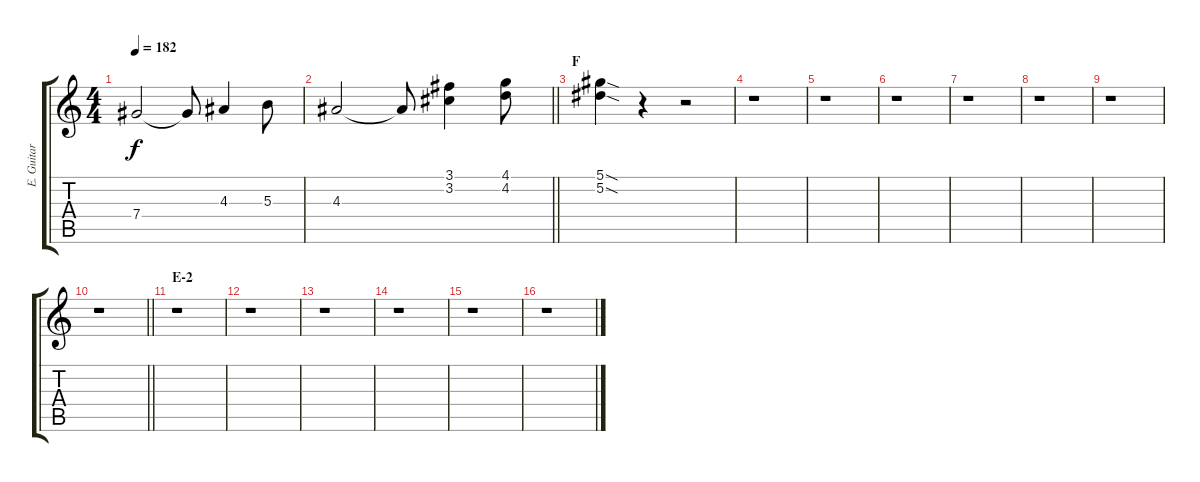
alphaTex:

\track ("E. Guitar I" "E. Guitar ") {instrument overdrivenguitar}
\staff {score tabs}
\tuning (Eb4 Bb3 Gb3 Db3 Ab2 Eb2) {hide}
\ts (4 4)
\tempo 182
\clef g2
\ks c
7.4.2{dy f} 7.4{t}.8 4.3.4 5.3.8 |
\barLineRight lightlight
4.3.2 4.3{t}.8 (3.1 3.2).4 (4.1 4.2).8 |
\section ("" "F")
(5.1{sod} 5.2{sod}).4 r.4 r.2 |
r.1 |
r.1 |
r.1 |
r.1 |
r.1 |
r.1 |
\barLineRight lightlight
r.1 |
\section ("" "E-2")
r.1 |
r.1 |
r.1 |
r.1 |
r.1 |
r.1
